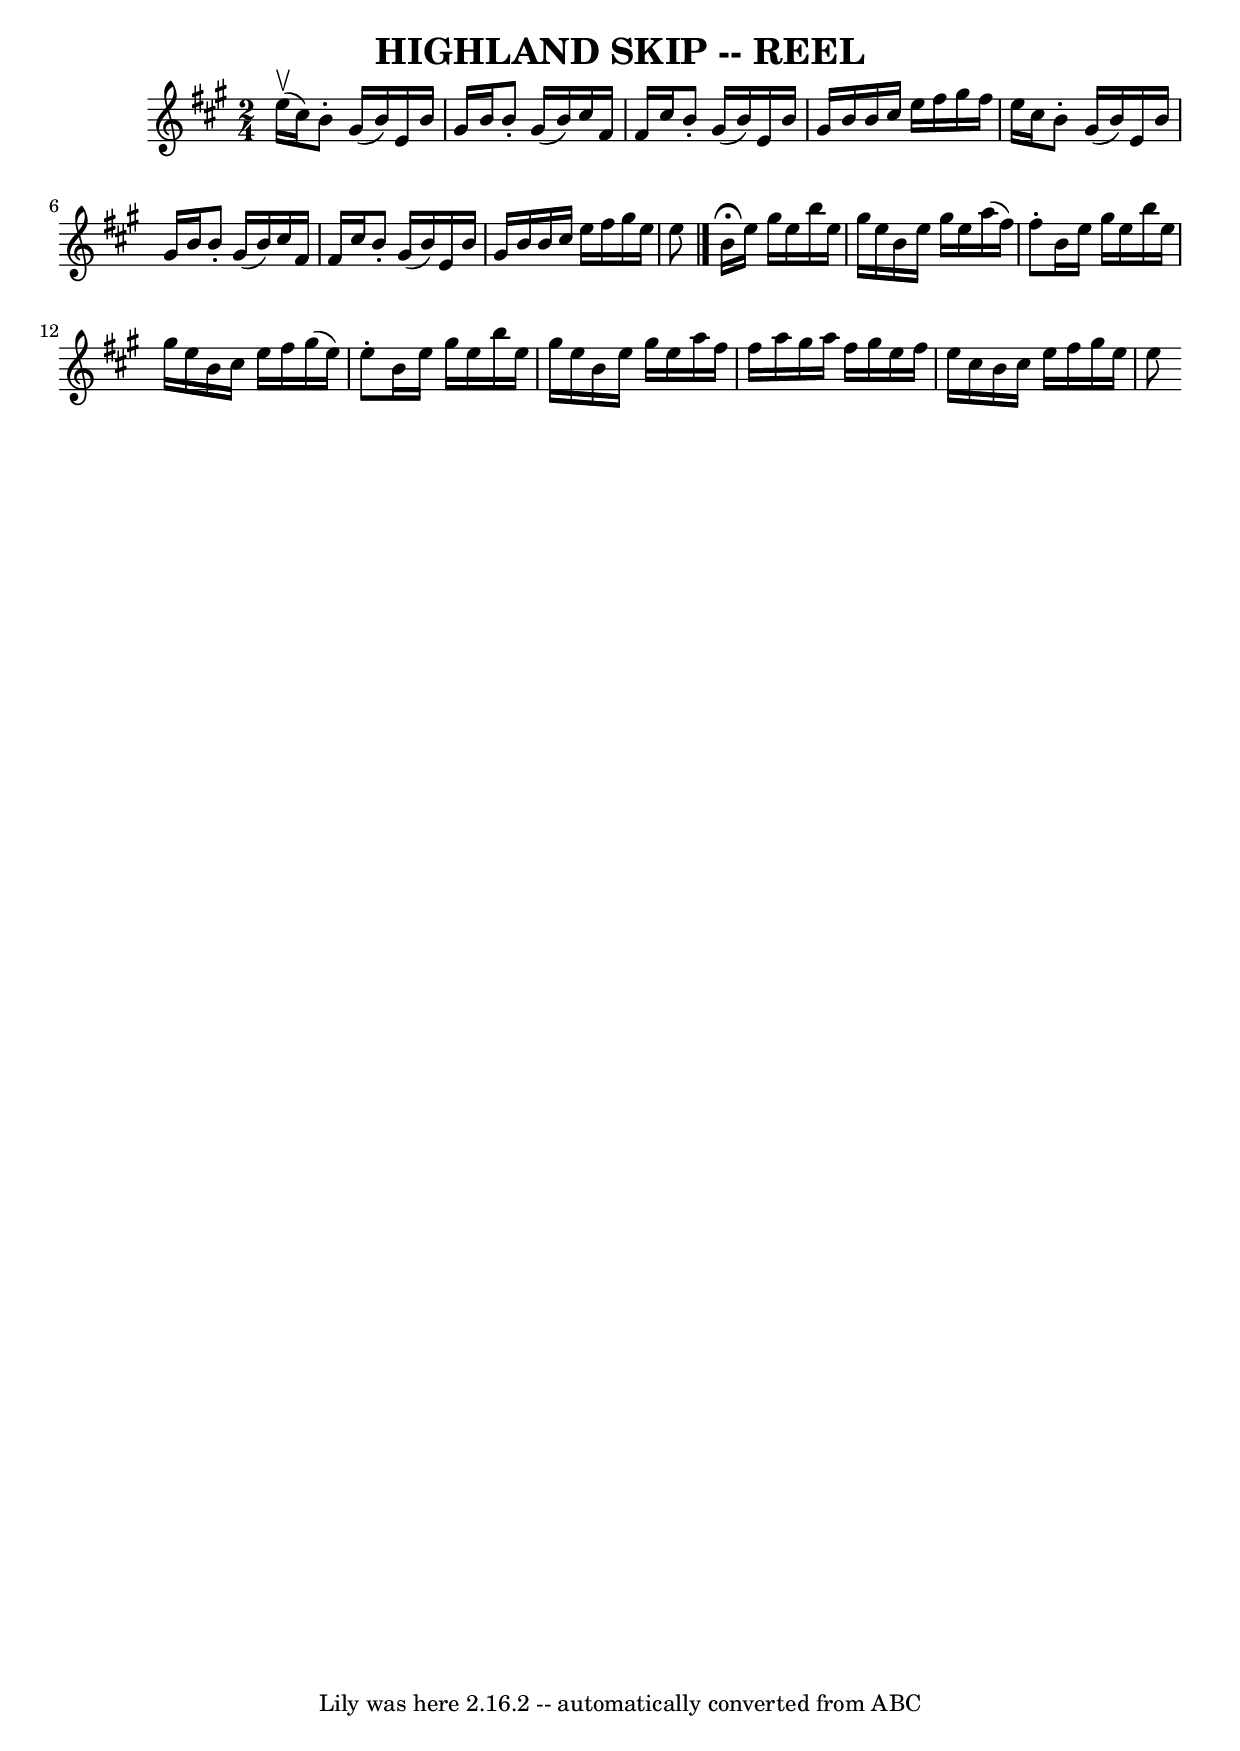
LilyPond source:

\version "2.7.40"
\include "Mammoth.ily"
\header {
	book = "Ryan's Mammoth Collection of Fiddle Tunes"
	crossRefNumber = "1"
	footnotes = ""
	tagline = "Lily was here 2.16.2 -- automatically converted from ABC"
	title = "HIGHLAND SKIP -- REEL"
}
voicedefault =  {
\set Score.defaultBarType = "empty"

\time 2/4 \key e \mixolydian e''16 (^\upbow cis''16)   |
     
b'8 -. gis'16 (b'16) e'16 b'16 gis'16 b'16    |
 b'8 
-. gis'16 (b'16) cis''16 fis'16 fis'16 cis''16    |
   
b'8 -. gis'16 (b'16) e'16 b'16 gis'16 b'16    |
   
b'16 cis''16 e''16 fis''16 gis''16 fis''16 e''16 cis''16   
 |
 b'8 -. gis'16 (b'16) e'16 b'16 gis'16 b'16    
|
 b'8 -. gis'16 (b'16) cis''16 fis'16 fis'16    
cis''16    |
 b'8 -. gis'16 (b'16) e'16 b'16 gis'16    
b'16    |
 b'16 cis''16 e''16 fis''16 gis''16 e''16    
e''8    \bar "|." b'16^\fermata e''16 gis''16 e''16 b''16    
e''16 gis''16 e''16    |
 b'16 e''16 gis''16 e''16    
a''16 (fis''16) fis''8 -.   |
 b'16 e''16 gis''16    
e''16 b''16 e''16 gis''16 e''16    |
 b'16 cis''16    
e''16 fis''16 gis''16 (e''16) e''8 -.   |
 b'16    
e''16 gis''16 e''16 b''16 e''16 gis''16 e''16    |
   
b'16 e''16 gis''16 e''16 a''16 fis''16 fis''16 a''16    
|
 gis''16 a''16 fis''16 gis''16 e''16 fis''16 e''16  
 cis''16    |
 b'16 cis''16 e''16 fis''16 gis''16 e''16 
 e''8    
}

\score{
    <<

	\context Staff="default"
	{
	    \voicedefault 
	}

    >>
	\layout {
	}
	\midi {}
}
